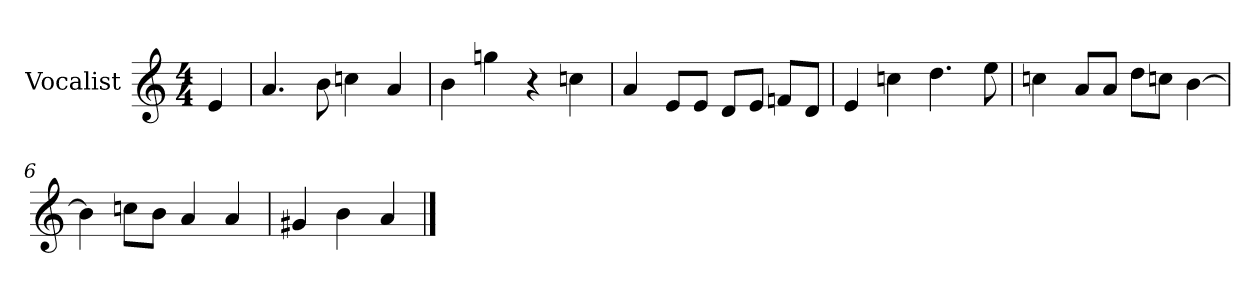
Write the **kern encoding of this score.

**kern
*part1
*staff1
*I"Vocalist
*k[]
*a:
*M4/4
=
4e
=1
4.a
8b
4ccn
4a
=2
4b
4ggn
4r
4ccn
=3
4a
8eL
8eJ
8dL
8eJ
8fnL
8dJ
=4
4e
4ccn
4.dd
8ee
=5
4ccn
8aL
8aJ
8ddL
8ccnJ
[4b
=6
4b]
8ccnL
8bJ
4a
4a
=7
4g#X
4b
4a
==
*-
